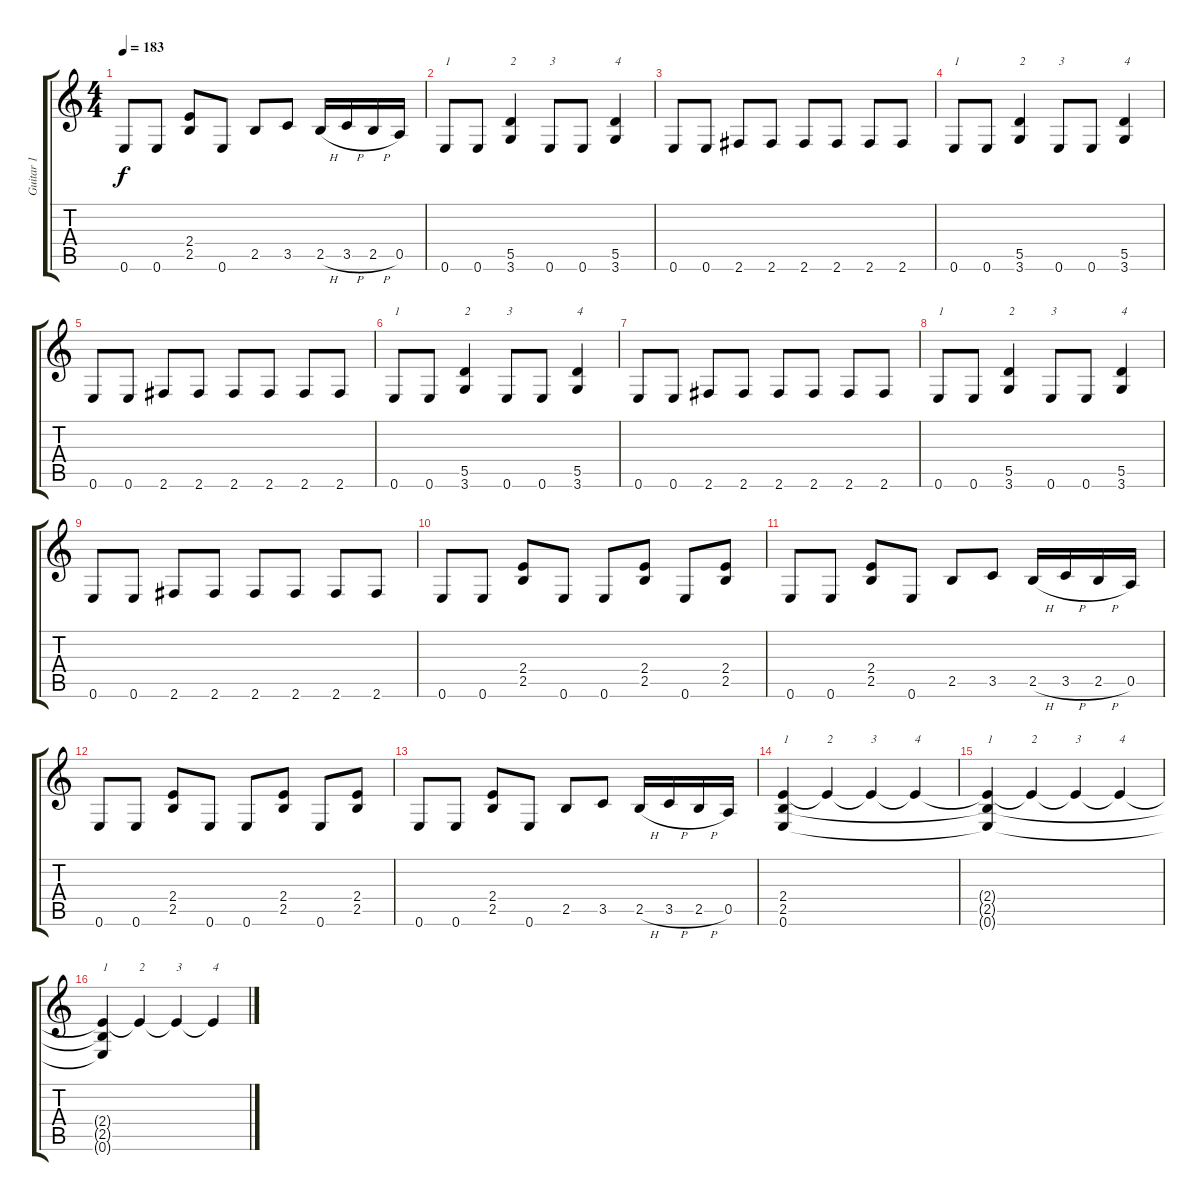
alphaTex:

\track ("Guitar 1" "Guitar 1") {instrument distortionguitar}
\staff {score tabs}
\tuning (E4 B3 G3 D3 A2 E2) {hide}
\ts (4 4)
\tempo 183
\clef g2
\ks c
0.6.8{dy f} 0.6.8 (2.4 2.5).8 0.6.8 2.5.8 3.5.8 2.5{h}.16 3.5{h}.16 2.5{h}.16 0.5.16 |
0.6.8{txt "1"} 0.6.8 (5.5 3.6).4{txt "2"} 0.6.8{txt "3"} 0.6.8 (5.5 3.6).4{txt "4"} |
0.6.8 0.6.8 2.6.8 2.6.8 2.6.8 2.6.8 2.6.8 2.6.8 |
0.6.8{txt "1"} 0.6.8 (5.5 3.6).4{txt "2"} 0.6.8{txt "3"} 0.6.8 (5.5 3.6).4{txt "4"} |
0.6.8 0.6.8 2.6.8 2.6.8 2.6.8 2.6.8 2.6.8 2.6.8 |
0.6.8{txt "1"} 0.6.8 (5.5 3.6).4{txt "2"} 0.6.8{txt "3"} 0.6.8 (5.5 3.6).4{txt "4"} |
0.6.8 0.6.8 2.6.8 2.6.8 2.6.8 2.6.8 2.6.8 2.6.8 |
0.6.8{txt "1"} 0.6.8 (5.5 3.6).4{txt "2"} 0.6.8{txt "3"} 0.6.8 (5.5 3.6).4{txt "4"} |
0.6.8 0.6.8 2.6.8 2.6.8 2.6.8 2.6.8 2.6.8 2.6.8 |
0.6.8 0.6.8 (2.4 2.5).8 0.6.8 0.6.8 (2.4 2.5).8 0.6.8 (2.4 2.5).8 |
0.6.8 0.6.8 (2.4 2.5).8 0.6.8 2.5.8 3.5.8 2.5{h}.16 3.5{h}.16 2.5{h}.16 0.5.16 |
0.6.8 0.6.8 (2.4 2.5).8 0.6.8 0.6.8 (2.4 2.5).8 0.6.8 (2.4 2.5).8 |
0.6.8 0.6.8 (2.4 2.5).8 0.6.8 2.5.8 3.5.8 2.5{h}.16 3.5{h}.16 2.5{h}.16 0.5.16 |
(2.4 2.5 0.6).4{txt "1"} 2.4{t}.4{txt "2"} 2.4{t}.4{txt "3"} 2.4{t}.4{txt "4"} |
(2.4{t} 2.5{t} 0.6{t}).4{txt "1"} 2.4{t}.4{txt "2"} 2.4{t}.4{txt "3"} 2.4{t}.4{txt "4"} |
(2.4{t} 2.5{t} 0.6{t}).4{txt "1"} 2.4{t}.4{txt "2"} 2.4{t}.4{txt "3"} 2.4{t}.4{txt "4"}
